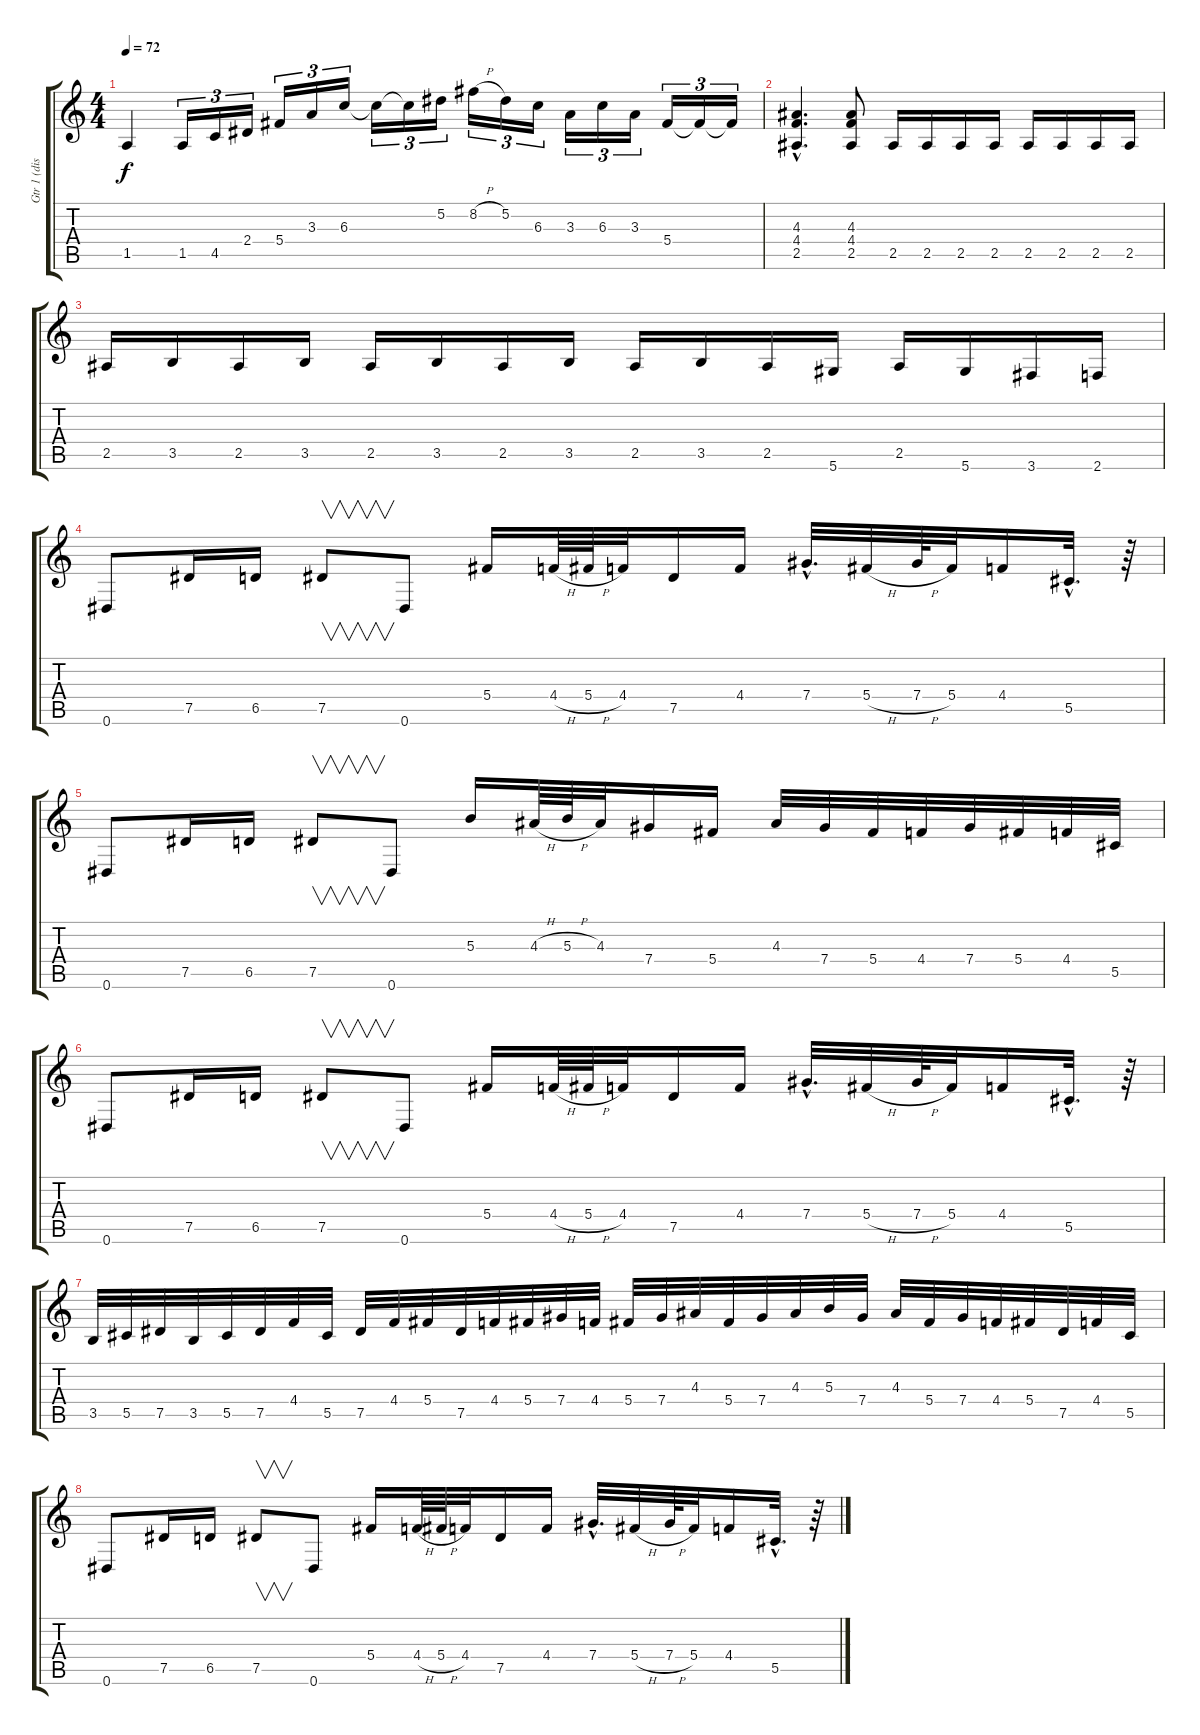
\track ("Gtr 1 (disto)" "Gtr 1 (dis") {instrument distortionguitar}
\staff {score tabs}
\tuning (Eb4 Bb3 Gb3 Db3 Ab2 Eb2) {hide}
\ts (4 4)
\tempo 72
\clef g2
\ks c
1.5.4{dy f} 1.5.16{tu (3 2)} 4.5.16{tu (3 2)} 2.4.16{tu (3 2)} 5.4.16{tu (3 2)} 3.3.16{tu (3 2)} 6.3.16{tu (3 2)} 6.3{t}.16{tu (3 2)} 6.3{t}.16{tu (3 2)} 5.2.16{tu (3 2)} 8.2{h}.16{tu (3 2)} 5.2.16{tu (3 2)} 6.3.16{tu (3 2)} 3.3.16{tu (3 2)} 6.3.16{tu (3 2)} 3.3.16{tu (3 2)} 5.4.16{tu (3 2)} 5.4{t}.16{tu (3 2)} 5.4{t}.16{tu (3 2)} |
(4.3{hac} 4.4{hac} 2.5{hac}).4{d} (4.3 4.4 2.5).8 2.5.16 2.5.16 2.5.16 2.5.16 2.5.16 2.5.16 2.5.16 2.5.16 |
2.5.16 3.5.16 2.5.16 3.5.16 2.5.16 3.5.16 2.5.16 3.5.16 2.5.16 3.5.16 2.5.16 5.6.16 2.5.16 5.6.16 3.6.16 2.6.16 |
0.6.8 7.5.16 6.5.16 7.5.8{v} 0.6.8 5.4.16 4.4{h}.64 5.4{h}.64 4.4.32 7.5.16 4.4.16 7.4{hac}.32{d} 5.4{h}.32 7.4{h}.64 5.4.32 4.4.16 5.5{hac}.32{d} r.64 |
0.6.8 7.5.16 6.5.16 7.5.8{v} 0.6.8 5.3.16 4.3{h}.64 5.3{h}.64 4.3.32 7.4.16 5.4.16 4.3.32 7.4.32 5.4.32 4.4.32 7.4.32 5.4.32 4.4.32 5.5.32 |
0.6.8 7.5.16 6.5.16 7.5.8{v} 0.6.8 5.4.16 4.4{h}.64 5.4{h}.64 4.4.32 7.5.16 4.4.16 7.4{hac}.32{d} 5.4{h}.32 7.4{h}.64 5.4.32 4.4.16 5.5{hac}.32{d} r.64 |
3.5.32 5.5.32 7.5.32 3.5.32 5.5.32 7.5.32 4.4.32 5.5.32 7.5.32 4.4.32 5.4.32 7.5.32 4.4.32 5.4.32 7.4.32 4.4.32 5.4.32 7.4.32 4.3.32 5.4.32 7.4.32 4.3.32 5.3.32 7.4.32 4.3.32 5.4.32 7.4.32 4.4.32 5.4.32 7.5.32 4.4.32 5.5.32 |
0.6.8 7.5.16 6.5.16 7.5.8{v} 0.6.8 5.4.16 4.4{h}.64 5.4{h}.64 4.4.32 7.5.16 4.4.16 7.4{hac}.32{d} 5.4{h}.32 7.4{h}.64 5.4.32 4.4.16 5.5{hac}.32{d} r.64
